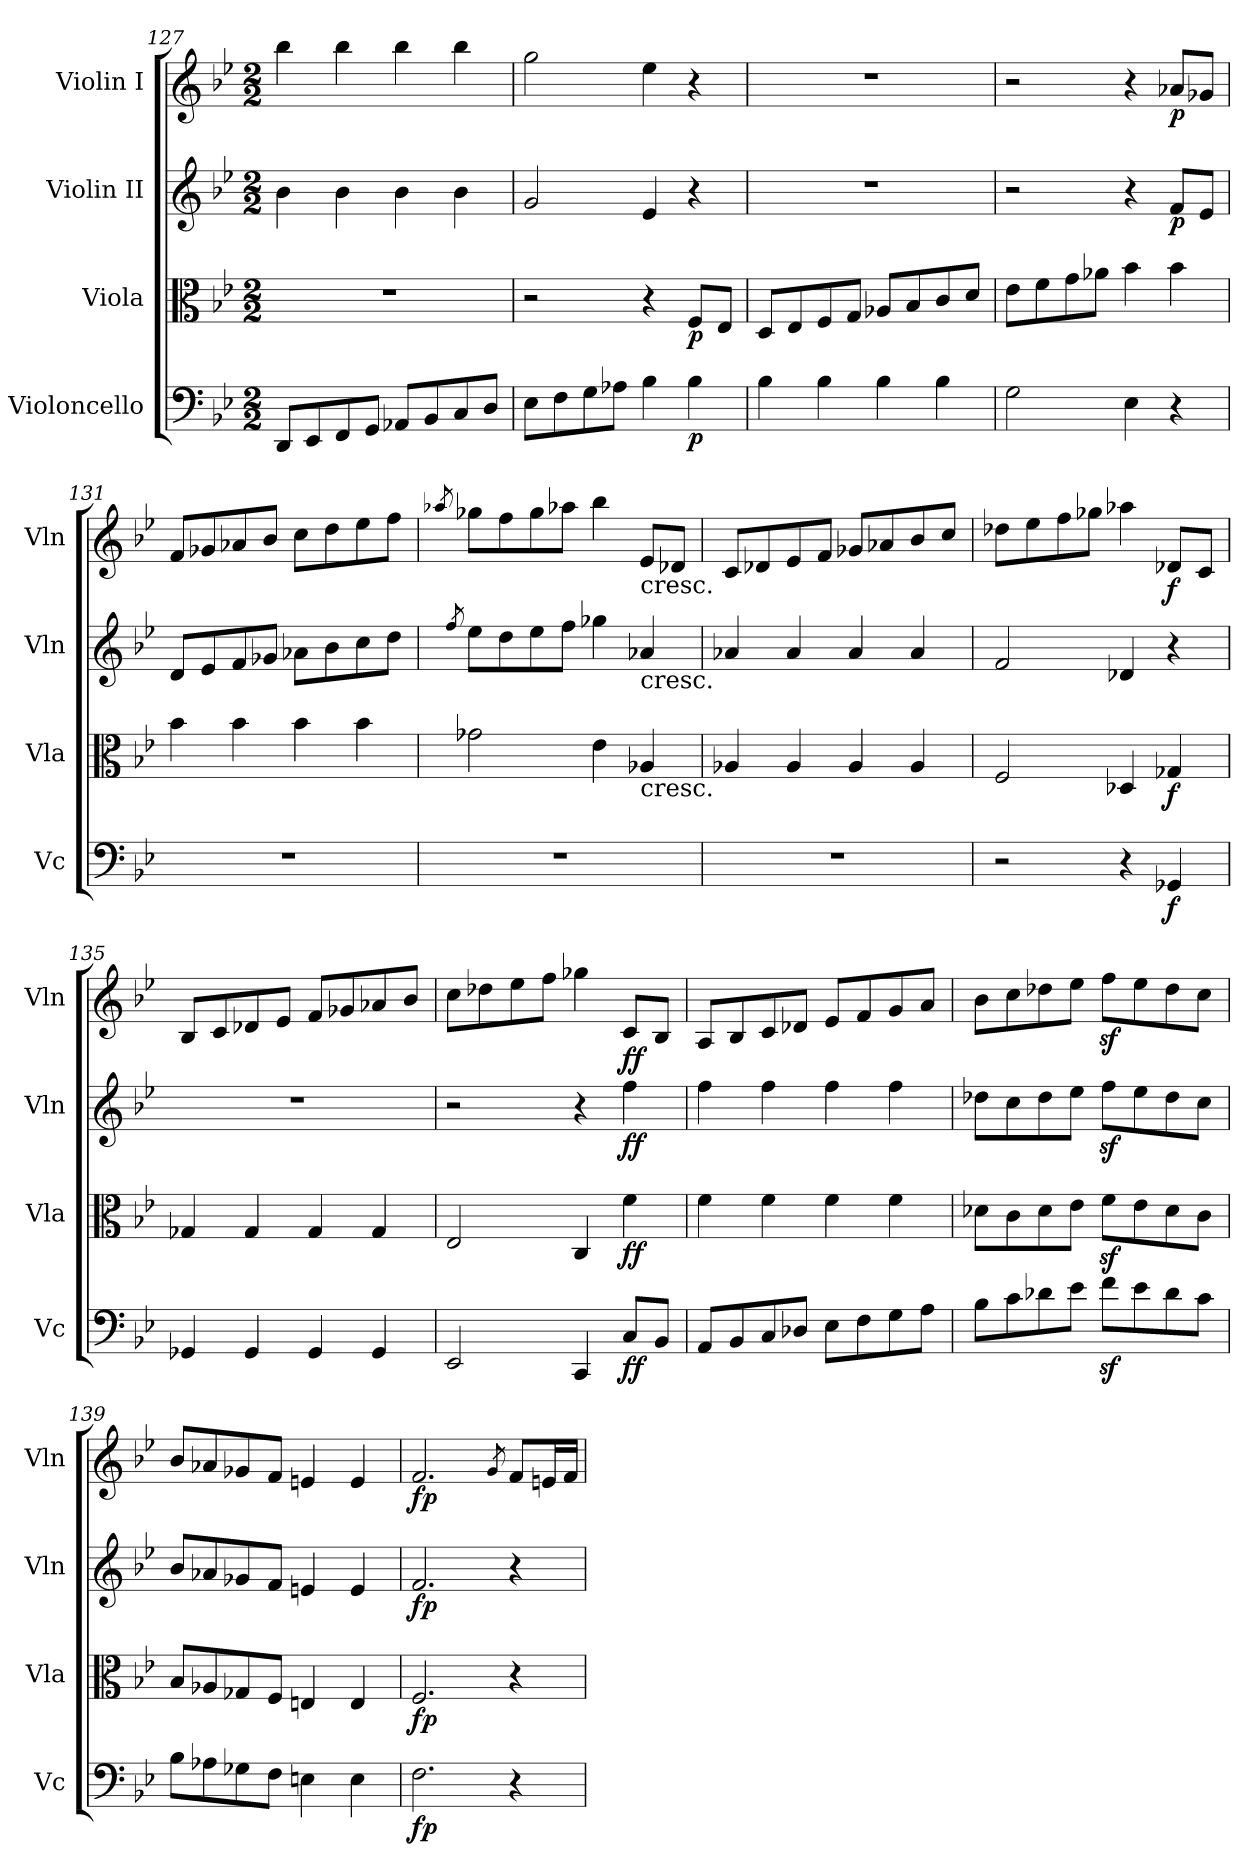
**kern	**dynam	**kern	**dynam	**kern	**dynam	**kern	**dynam
*part4	*part4	*part3	*part3	*part2	*part2	*part1	*part1
*staff4	*staff4	*staff3	*staff3	*staff2	*staff2	*staff1	*staff1
*I"Violoncello	*	*I"Viola	*	*I"Violin II	*	*I"Violin I	*
*I'Vc	*	*I'Vla	*	*I'Vln	*	*I'Vln	*
*clefF4	*	*clefC3	*	*clefG2	*	*clefG2	*
*k[b-e-]	*	*k[b-e-]	*	*k[b-e-]	*	*k[b-e-]	*
*B-:	*	*B-:	*	*B-:	*	*B-:	*
*M2/2	*	*M2/2	*	*M2/2	*	*M2/2	*
=127	=127	=127	=127	=127	=127	=127	=127
8DD/L	.	1r	.	4b-\	.	4bb-\	.
8EE-/	.	.	.	.	.	.	.
8FF/	.	.	.	4b-\	.	4bb-\	.
8GG/J	.	.	.	.	.	.	.
8AA-X/L	.	.	.	4b-\	.	4bb-\	.
8BB-/	.	.	.	.	.	.	.
8C/	.	.	.	4b-\	.	4bb-\	.
8D/J	.	.	.	.	.	.	.
!!LO:PB:g=z
=128	=128	=128	=128	=128	=128	=128	=128
8E-\L	.	2r	.	2g/	.	2gg\	.
8F\	.	.	.	.	.	.	.
8G\	.	.	.	.	.	.	.
8A-X\J	.	.	.	.	.	.	.
4B-\	.	4r	.	4e-/	.	4ee-\	.
!	!LO:DY:b	!	!LO:DY:b	!	!	!	!
4B-\	p	8F/L	p	4r	.	4r	.
.	.	8E-/J	.	.	.	.	.
!!LO:LB:g=z
=129	=129	=129	=129	=129	=129	=129	=129
4B-\	.	8D/L	.	1r	.	1r	.
.	.	8E-/	.	.	.	.	.
4B-\	.	8F/	.	.	.	.	.
.	.	8G/J	.	.	.	.	.
4B-\	.	8A-X/L	.	.	.	.	.
.	.	8B-/	.	.	.	.	.
4B-\	.	8c/	.	.	.	.	.
.	.	8d/J	.	.	.	.	.
=130	=130	=130	=130	=130	=130	=130	=130
2G\	.	8e-\L	.	2r	.	2r	.
.	.	8f\	.	.	.	.	.
.	.	8g\	.	.	.	.	.
.	.	8a-X\J	.	.	.	.	.
4E-\	.	4b-\	.	4r	.	4r	.
!	!	!	!	!	!LO:DY:b	!	!LO:DY:b
4r	.	4b-\	.	8f/L	p	8a-X/L	p
.	.	.	.	8e-/J	.	8g-X/J	.
=131	=131	=131	=131	=131	=131	=131	=131
1r	.	4b-\	.	8d/L	.	8f/L	.
.	.	.	.	8e-/	.	8g-X/	.
.	.	4b-\	.	8f/	.	8a-X/	.
.	.	.	.	8g-X/J	.	8b-/J	.
.	.	4b-\	.	8a-X\L	.	8cc\L	.
.	.	.	.	8b-\	.	8dd\	.
.	.	4b-\	.	8cc\	.	8ee-\	.
.	.	.	.	8dd\J	.	8ff\J	.
!!LO:PB:g=z
=132	=132	=132	=132	=132	=132	=132	=132
.	.	.	.	8qff/	.	8qaa-X/	.
1r	.	2g-X\	.	8ee-\L	.	8gg-X\L	.
.	.	.	.	8dd\	.	8ff\	.
.	.	.	.	8ee-\	.	8gg-\	.
.	.	.	.	8ff\J	.	8aa-\J	.
.	.	4e-\	.	4gg-X\	.	4bb-\	.
!	!	!	!	!	!	!LO:TX:b:t=cresc.	!
!	!	!	!	!LO:TX:b:t=cresc.	!	!	!
!	!	!LO:TX:b:t=cresc.	!	!	!	!	!
.	.	4A-X/	.	4a-X/	.	8e-/L	.
.	.	.	.	.	.	8d-X/J	.
!!LO:PB:g=z
=133	=133	=133	=133	=133	=133	=133	=133
1r	.	4A-X/	.	4a-X/	.	8c/L	.
.	.	.	.	.	.	8d-X/	.
.	.	4A-/	.	4a-/	.	8e-/	.
.	.	.	.	.	.	8f/J	.
.	.	4A-/	.	4a-/	.	8g-X/L	.
.	.	.	.	.	.	8a-X/	.
.	.	4A-/	.	4a-/	.	8b-/	.
.	.	.	.	.	.	8cc/J	.
=134	=134	=134	=134	=134	=134	=134	=134
2r	.	2F/	.	2f/	.	8dd-X\L	.
.	.	.	.	.	.	8ee-\	.
.	.	.	.	.	.	8ff\	.
.	.	.	.	.	.	8gg-X\J	.
4r	.	4D-X/	.	4d-X/	.	4aa-X\	.
!	!LO:DY:b	!	!LO:DY:b	!	!	!	!LO:DY:b
4GG-X/	f	4G-X/	f	4r	.	8d-X/L	f
.	.	.	.	.	.	8c/J	.
=135	=135	=135	=135	=135	=135	=135	=135
4GG-X/	.	4G-X/	.	1r	.	8B-/L	.
.	.	.	.	.	.	8c/	.
4GG-/	.	4G-/	.	.	.	8d-X/	.
.	.	.	.	.	.	8e-/J	.
4GG-/	.	4G-/	.	.	.	8f/L	.
.	.	.	.	.	.	8g-X/	.
4GG-/	.	4G-/	.	.	.	8a-X/	.
.	.	.	.	.	.	8b-/J	.
!!LO:LB:g=z
=136	=136	=136	=136	=136	=136	=136	=136
2EE-/	.	2E-/	.	2r	.	8cc\L	.
.	.	.	.	.	.	8dd-X\	.
.	.	.	.	.	.	8ee-\	.
.	.	.	.	.	.	8ff\J	.
4CC/	.	4C/	.	4r	.	4gg-X\	.
!	!LO:DY:b	!	!LO:DY:b	!	!LO:DY:b	!	!LO:DY:b
8C/L	ff	4f\	ff	4ff\	ff	8c/L	ff
8BB-/J	.	.	.	.	.	8B-/J	.
!!LO:PB:g=z
=137	=137	=137	=137	=137	=137	=137	=137
8AA/L	.	4f\	.	4ff\	.	8A/L	.
8BB-/	.	.	.	.	.	8B-/	.
8C/	.	4f\	.	4ff\	.	8c/	.
8D-X/J	.	.	.	.	.	8d-X/J	.
8E-\L	.	4f\	.	4ff\	.	8e-/L	.
8F\	.	.	.	.	.	8f/	.
8G\	.	4f\	.	4ff\	.	8g/	.
8A\J	.	.	.	.	.	8a/J	.
=138	=138	=138	=138	=138	=138	=138	=138
8B-\L	.	8d-X\L	.	8dd-X\L	.	8b-\L	.
8c\	.	8c\	.	8cc\	.	8cc\	.
8d-X\	.	8d-\	.	8dd-\	.	8dd-X\	.
8e-\J	.	8e-\J	.	8ee-\J	.	8ee-\J	.
8fz<\L	.	8fz<\L	.	8ffz<\L	.	8ffz<\L	.
8e-\	.	8e-\	.	8ee-\	.	8ee-\	.
8d-\	.	8d-\	.	8dd-\	.	8dd-\	.
8c\J	.	8c\J	.	8cc\J	.	8cc\J	.
=139	=139	=139	=139	=139	=139	=139	=139
8B-\L	.	8B-/L	.	8b-/L	.	8b-/L	.
8A-X\	.	8A-X/	.	8a-X/	.	8a-X/	.
8G-X\	.	8G-X/	.	8g-X/	.	8g-X/	.
8F\J	.	8F/J	.	8f/J	.	8f/J	.
4En\	.	4En/	.	4en/	.	4en/	.
4E\	.	4E/	.	4e/	.	4e/	.
=140	=140	=140	=140	=140	=140	=140	=140
!	!LO:DY:b	!	!LO:DY:b	!	!LO:DY:b	!	!LO:DY:b
2.F\	fp	2.F/	fp	2.f/	fp	2.f/	fp
.	.	.	.	.	.	8qg/	.
4r	.	4r	.	4r	.	8f/L	.
.	.	.	.	.	.	16en/L	.
.	.	.	.	.	.	16f/JJ	.
=	=	=	=	=	=	=	=
*-	*-	*-	*-	*-	*-	*-	*-
